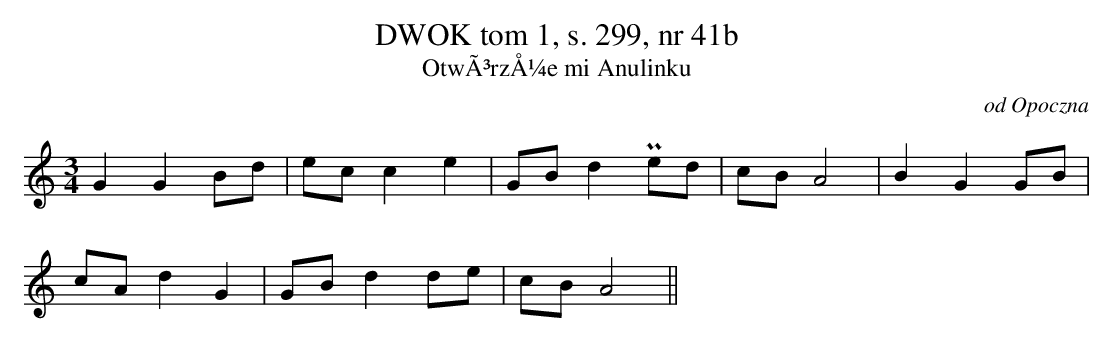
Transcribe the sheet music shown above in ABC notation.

X:1
T: DWOK tom 1, s. 299, nr 41b
T: OtwÃ³rzÅ¼e mi Anulinku
O: od Opoczna
M: 3/4
L: 1/8
K: C
G2G2Bd | ecc2e2 | GBd2Ped | cBA4 | B2G2GB |
cAd2G2 | GBd2de | cBA4||
